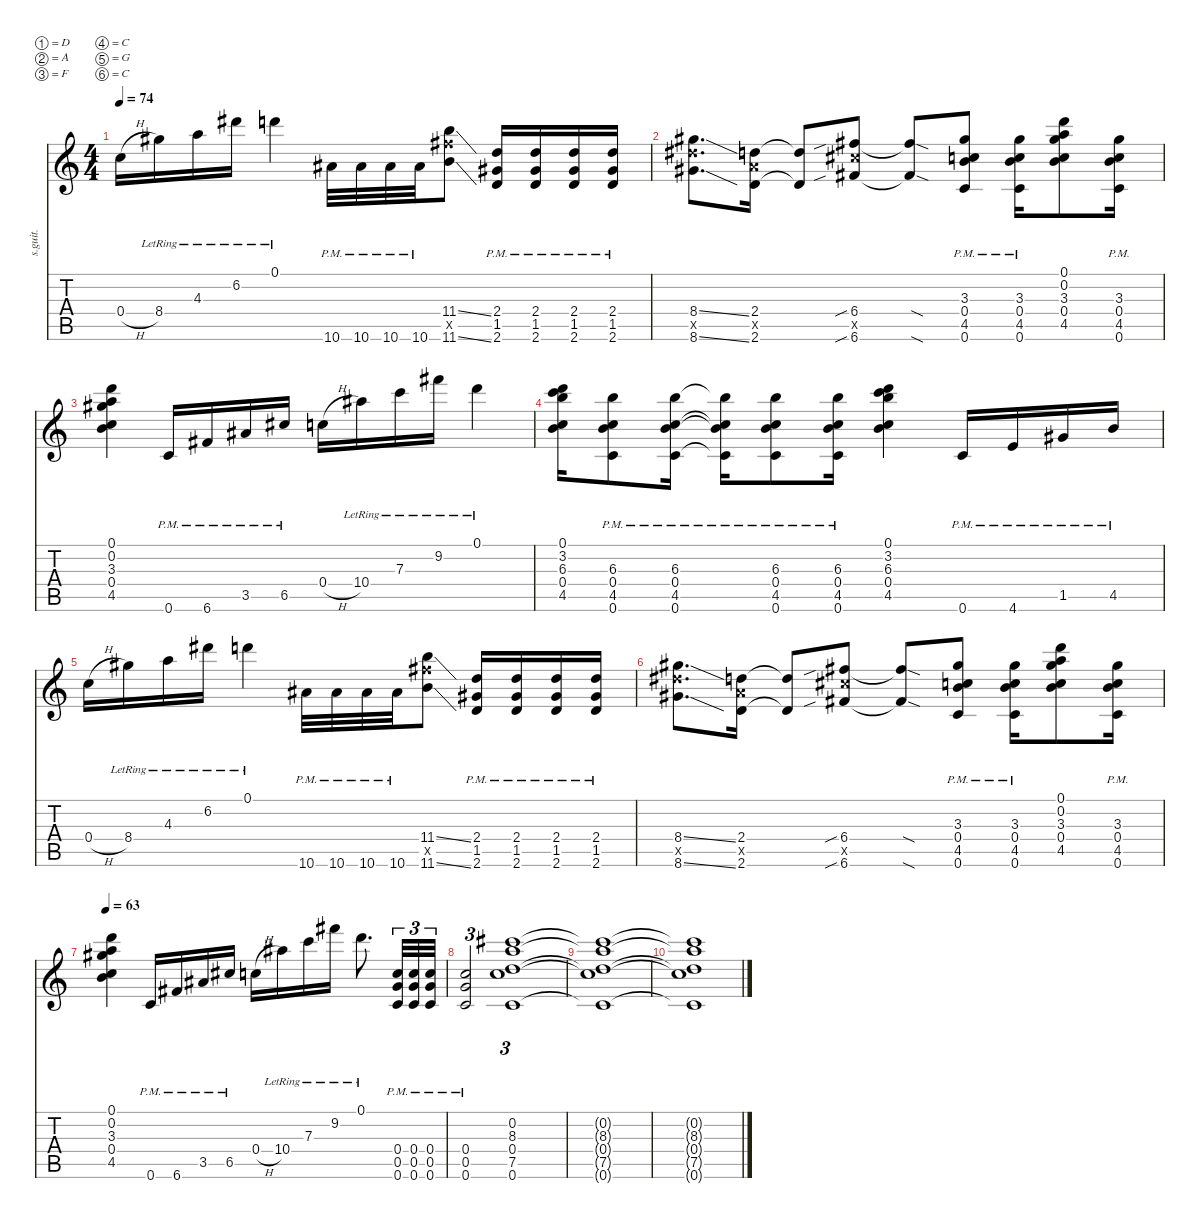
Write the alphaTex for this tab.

\defaultSystemsLayout 4
\hideDynamics
\bracketExtendMode nobrackets
\track ("Octaver effect gt1" "s.guit.") {instrument distortionguitar}
\staff {score tabs}
\tuning (D5 A4 F4 C4 G3 C3)
\ts (4 4)
\tempo 74
\clef g2
\ks c
0.4{h}.16{lyrics (0 "") lyrics (1 "") lyrics (2 "") lyrics (3 "") lyrics (4 "") dy mf} 8.4{lr acc #}.16{lyrics (0 "") lyrics (1 "") lyrics (2 "") lyrics (3 "") lyrics (4 "")} 4.3{lr}.16{lyrics (0 "") lyrics (1 "") lyrics (2 "") lyrics (3 "") lyrics (4 "")} 6.2{lr acc #}.16{lyrics (0 "") lyrics (1 "") lyrics (2 "") lyrics (3 "") lyrics (4 "")} 0.1{lr}.4{lyrics (0 "") lyrics (1 "") lyrics (2 "") lyrics (3 "") lyrics (4 "")} 10.6{pm acc #}.32{lyrics (0 "") lyrics (1 "") lyrics (2 "") lyrics (3 "") lyrics (4 "")} 10.6{pm acc #}.32{lyrics (0 "") lyrics (1 "") lyrics (2 "") lyrics (3 "") lyrics (4 "")} 10.6{pm acc #}.32{lyrics (0 "") lyrics (1 "") lyrics (2 "") lyrics (3 "") lyrics (4 "")} 10.6{pm acc #}.32{lyrics (0 "") lyrics (1 "") lyrics (2 "") lyrics (3 "") lyrics (4 "")} (11.4{ss} 11.6{ss} 11.5{x acc #}).8{lyrics (0 "") lyrics (1 "") lyrics (2 "") lyrics (3 "") lyrics (4 "")} (2.4{pm} 1.5{pm acc #} 2.6{pm}).16{lyrics (0 "") lyrics (1 "") lyrics (2 "") lyrics (3 "") lyrics (4 "")} (2.4{pm} 1.5{pm acc #} 2.6{pm}).16{lyrics (0 "") lyrics (1 "") lyrics (2 "") lyrics (3 "") lyrics (4 "")} (2.4{pm} 1.5{pm acc #} 2.6{pm}).16{lyrics (0 "") lyrics (1 "") lyrics (2 "") lyrics (3 "") lyrics (4 "")} (2.4{pm} 1.5{pm acc #} 2.6{pm}).16{lyrics (0 "") lyrics (1 "") lyrics (2 "") lyrics (3 "") lyrics (4 "")} |
(8.4{ss acc #} 8.6{ss acc #} 8.5{x acc #}).8{d lyrics (0 "") lyrics (1 "") lyrics (2 "") lyrics (3 "") lyrics (4 "")} (2.4 2.6 2.5{x}).16{lyrics (0 "") lyrics (1 "") lyrics (2 "") lyrics (3 "") lyrics (4 "")} (2.4{t} 2.6{t}).8{lyrics (0 "") lyrics (1 "") lyrics (2 "") lyrics (3 "") lyrics (4 "")} (6.4{sib acc #} 6.6{sib acc #} 6.5{x acc #}).8{lyrics (0 "") lyrics (1 "") lyrics (2 "") lyrics (3 "") lyrics (4 "")} (6.4{sod t acc #} 6.6{sod t acc #}).8{lyrics (0 "") lyrics (1 "") lyrics (2 "") lyrics (3 "") lyrics (4 "")} (0.4{pm} 4.5{pm} 0.6{pm} 3.3{pm acc #}).8{lyrics (0 "") lyrics (1 "") lyrics (2 "") lyrics (3 "") lyrics (4 "")} (0.4{pm} 4.5{pm} 0.6{pm} 3.3{pm acc #}).16{lyrics (0 "") lyrics (1 "") lyrics (2 "") lyrics (3 "") lyrics (4 "")} (3.3{acc #} 0.4 4.5 0.2 0.1).8{lyrics (0 "") lyrics (1 "") lyrics (2 "") lyrics (3 "") lyrics (4 "")} (0.4{pm} 4.5{pm} 0.6{pm} 3.3{pm acc #}).16{lyrics (0 "") lyrics (1 "") lyrics (2 "") lyrics (3 "") lyrics (4 "")} |
(3.3{acc #} 0.4 4.5 0.2 0.1).4{lyrics (0 "") lyrics (1 "") lyrics (2 "") lyrics (3 "") lyrics (4 "")} 0.6{pm}.16{lyrics (0 "") lyrics (1 "") lyrics (2 "") lyrics (3 "") lyrics (4 "")} 6.6{pm acc #}.16{lyrics (0 "") lyrics (1 "") lyrics (2 "") lyrics (3 "") lyrics (4 "")} 3.5{pm acc #}.16{lyrics (0 "") lyrics (1 "") lyrics (2 "") lyrics (3 "") lyrics (4 "")} 6.5{pm acc #}.16{lyrics (0 "") lyrics (1 "") lyrics (2 "") lyrics (3 "") lyrics (4 "")} 0.4{h}.16{lyrics (0 "") lyrics (1 "") lyrics (2 "") lyrics (3 "") lyrics (4 "")} 10.4{lr acc #}.16{lyrics (0 "") lyrics (1 "") lyrics (2 "") lyrics (3 "") lyrics (4 "")} 7.3{lr}.16{lyrics (0 "") lyrics (1 "") lyrics (2 "") lyrics (3 "") lyrics (4 "")} 9.2{lr acc #}.16{lyrics (0 "") lyrics (1 "") lyrics (2 "") lyrics (3 "") lyrics (4 "")} 0.1{lr}.4{lyrics (0 "") lyrics (1 "") lyrics (2 "") lyrics (3 "") lyrics (4 "")} |
(0.1 3.2 6.3 0.4 4.5).16{lyrics (0 "") lyrics (1 "") lyrics (2 "") lyrics (3 "") lyrics (4 "")} (0.4{pm} 4.5{pm} 0.6{pm} 6.3{pm}).8{lyrics (0 "") lyrics (1 "") lyrics (2 "") lyrics (3 "") lyrics (4 "")} (0.4{pm} 4.5{pm} 0.6{pm} 6.3{pm}).16{lyrics (0 "") lyrics (1 "") lyrics (2 "") lyrics (3 "") lyrics (4 "")} (0.4{pm t} 4.5{pm t} 0.6{pm t} 6.3{pm t}).16{lyrics (0 "") lyrics (1 "") lyrics (2 "") lyrics (3 "") lyrics (4 "")} (0.4{pm} 4.5{pm} 0.6{pm} 6.3{pm}).8{lyrics (0 "") lyrics (1 "") lyrics (2 "") lyrics (3 "") lyrics (4 "")} (0.4{pm} 4.5{pm} 0.6{pm} 6.3{pm}).16{lyrics (0 "") lyrics (1 "") lyrics (2 "") lyrics (3 "") lyrics (4 "")} (0.1 3.2 6.3 0.4 4.5).4{lyrics (0 "") lyrics (1 "") lyrics (2 "") lyrics (3 "") lyrics (4 "")} 0.6{pm}.16{lyrics (0 "") lyrics (1 "") lyrics (2 "") lyrics (3 "") lyrics (4 "")} 4.6{pm}.16{lyrics (0 "") lyrics (1 "") lyrics (2 "") lyrics (3 "") lyrics (4 "")} 1.5{pm acc #}.16{lyrics (0 "") lyrics (1 "") lyrics (2 "") lyrics (3 "") lyrics (4 "")} 4.5{pm}.16{lyrics (0 "") lyrics (1 "") lyrics (2 "") lyrics (3 "") lyrics (4 "")} |
0.4{h}.16{lyrics (0 "") lyrics (1 "") lyrics (2 "") lyrics (3 "") lyrics (4 "")} 8.4{lr acc #}.16{lyrics (0 "") lyrics (1 "") lyrics (2 "") lyrics (3 "") lyrics (4 "")} 4.3{lr}.16{lyrics (0 "") lyrics (1 "") lyrics (2 "") lyrics (3 "") lyrics (4 "")} 6.2{lr acc #}.16{lyrics (0 "") lyrics (1 "") lyrics (2 "") lyrics (3 "") lyrics (4 "")} 0.1{lr}.4{lyrics (0 "") lyrics (1 "") lyrics (2 "") lyrics (3 "") lyrics (4 "")} 10.6{pm acc #}.32{lyrics (0 "") lyrics (1 "") lyrics (2 "") lyrics (3 "") lyrics (4 "")} 10.6{pm acc #}.32{lyrics (0 "") lyrics (1 "") lyrics (2 "") lyrics (3 "") lyrics (4 "")} 10.6{pm acc #}.32{lyrics (0 "") lyrics (1 "") lyrics (2 "") lyrics (3 "") lyrics (4 "")} 10.6{pm acc #}.32{lyrics (0 "") lyrics (1 "") lyrics (2 "") lyrics (3 "") lyrics (4 "")} (11.4{ss} 11.6{ss} 11.5{x acc #}).8{lyrics (0 "") lyrics (1 "") lyrics (2 "") lyrics (3 "") lyrics (4 "")} (2.4{pm} 1.5{pm acc #} 2.6{pm}).16{lyrics (0 "") lyrics (1 "") lyrics (2 "") lyrics (3 "") lyrics (4 "")} (2.4{pm} 1.5{pm acc #} 2.6{pm}).16{lyrics (0 "") lyrics (1 "") lyrics (2 "") lyrics (3 "") lyrics (4 "")} (2.4{pm} 1.5{pm acc #} 2.6{pm}).16{lyrics (0 "") lyrics (1 "") lyrics (2 "") lyrics (3 "") lyrics (4 "")} (2.4{pm} 1.5{pm acc #} 2.6{pm}).16{lyrics (0 "") lyrics (1 "") lyrics (2 "") lyrics (3 "") lyrics (4 "")} |
(8.4{ss acc #} 8.6{ss acc #} 8.5{x acc #}).8{d lyrics (0 "") lyrics (1 "") lyrics (2 "") lyrics (3 "") lyrics (4 "")} (2.4 2.6 2.5{x}).16{lyrics (0 "") lyrics (1 "") lyrics (2 "") lyrics (3 "") lyrics (4 "")} (2.4{t} 2.6{t}).8{lyrics (0 "") lyrics (1 "") lyrics (2 "") lyrics (3 "") lyrics (4 "")} (6.4{sib acc #} 6.6{sib acc #} 6.5{x acc #}).8{lyrics (0 "") lyrics (1 "") lyrics (2 "") lyrics (3 "") lyrics (4 "")} (6.4{sod t acc #} 6.6{sod t acc #}).8{lyrics (0 "") lyrics (1 "") lyrics (2 "") lyrics (3 "") lyrics (4 "")} (0.4{pm} 4.5{pm} 0.6{pm} 3.3{pm acc #}).8{lyrics (0 "") lyrics (1 "") lyrics (2 "") lyrics (3 "") lyrics (4 "")} (0.4{pm} 4.5{pm} 0.6{pm} 3.3{pm acc #}).16{lyrics (0 "") lyrics (1 "") lyrics (2 "") lyrics (3 "") lyrics (4 "")} (3.3{acc #} 0.4 4.5 0.2 0.1).8{lyrics (0 "") lyrics (1 "") lyrics (2 "") lyrics (3 "") lyrics (4 "")} (0.4{pm} 4.5{pm} 0.6{pm} 3.3{pm acc #}).16{lyrics (0 "") lyrics (1 "") lyrics (2 "") lyrics (3 "") lyrics (4 "")} |
\tempo 63
(3.3{acc #} 0.4 4.5 0.2 0.1).4{lyrics (0 "") lyrics (1 "") lyrics (2 "") lyrics (3 "") lyrics (4 "")} 0.6{pm}.16{lyrics (0 "") lyrics (1 "") lyrics (2 "") lyrics (3 "") lyrics (4 "")} 6.6{pm acc #}.16{lyrics (0 "") lyrics (1 "") lyrics (2 "") lyrics (3 "") lyrics (4 "")} 3.5{pm acc #}.16{lyrics (0 "") lyrics (1 "") lyrics (2 "") lyrics (3 "") lyrics (4 "")} 6.5{pm acc #}.16{lyrics (0 "") lyrics (1 "") lyrics (2 "") lyrics (3 "") lyrics (4 "")} 0.4{h}.16{lyrics (0 "") lyrics (1 "") lyrics (2 "") lyrics (3 "") lyrics (4 "")} 10.4{lr acc #}.16{lyrics (0 "") lyrics (1 "") lyrics (2 "") lyrics (3 "") lyrics (4 "")} 7.3{lr}.16{lyrics (0 "") lyrics (1 "") lyrics (2 "") lyrics (3 "") lyrics (4 "")} 9.2{lr acc #}.16{lyrics (0 "") lyrics (1 "") lyrics (2 "") lyrics (3 "") lyrics (4 "")} 0.1{lr}.8{d lyrics (0 "") lyrics (1 "") lyrics (2 "") lyrics (3 "") lyrics (4 "")} (0.4{pm} 0.5{pm} 0.6{pm}).32{tu (3 2) lyrics (0 "") lyrics (1 "") lyrics (2 "") lyrics (3 "") lyrics (4 "")} (0.4{pm} 0.5{pm} 0.6{pm}).32{tu (3 2) lyrics (0 "") lyrics (1 "") lyrics (2 "") lyrics (3 "") lyrics (4 "")} (0.4{pm} 0.5{pm} 0.6{pm}).32{tu (3 2) lyrics (0 "") lyrics (1 "") lyrics (2 "") lyrics (3 "") lyrics (4 "")} |
(0.4{pm} 0.5{pm} 0.6{pm}).2{tu (3 2) lyrics (0 "") lyrics (1 "") lyrics (2 "") lyrics (3 "") lyrics (4 "")} (0.6 7.5 0.4 8.3{acc #} 0.2).1{tu (3 2) lyrics (0 "") lyrics (1 "") lyrics (2 "") lyrics (3 "") lyrics (4 "")} |
(0.2{t} 8.3{t acc #} 0.4{t} 7.5{t} 0.6{t}).1{lyrics (0 "") lyrics (1 "") lyrics (2 "") lyrics (3 "") lyrics (4 "")} |
(0.2{t} 8.3{t acc #} 0.4{t} 7.5{t} 0.6{t}).1{lyrics (0 "") lyrics (1 "") lyrics (2 "") lyrics (3 "") lyrics (4 "")}
